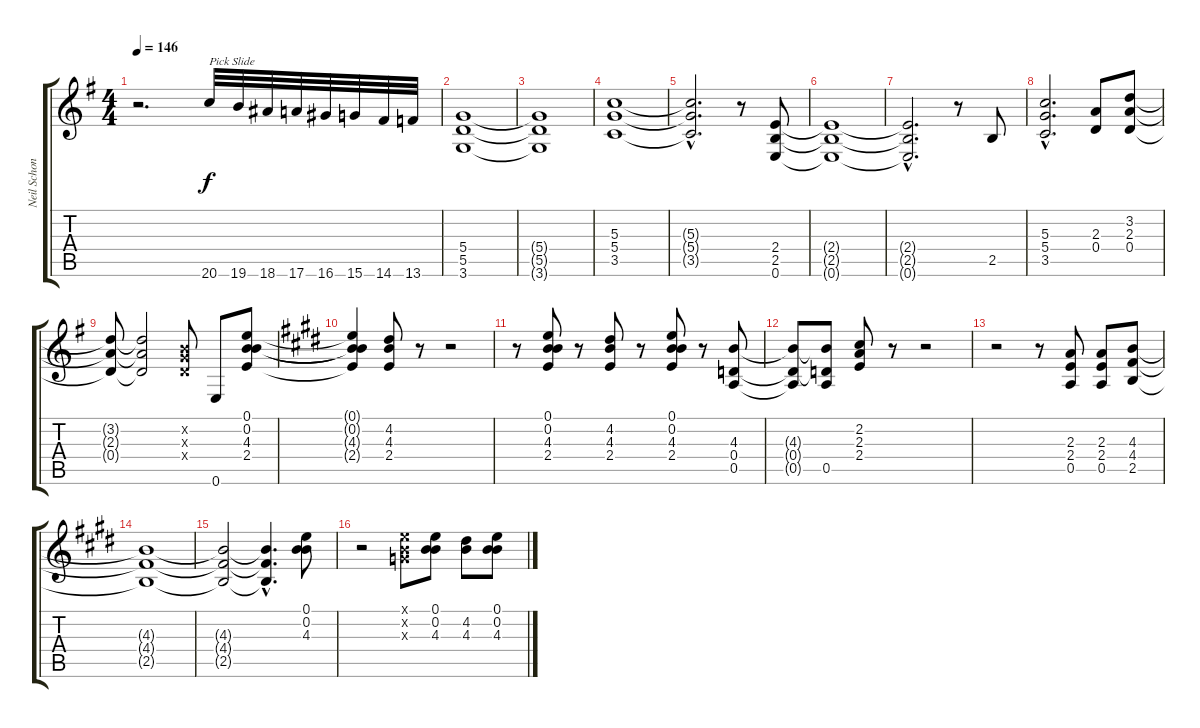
\track ("Neil Schon" "Neil Schon") {instrument distortionguitar}
\staff {score tabs}
\tuning (E4 B3 G3 D3 A2 E2) {hide}
\ts (4 4)
\tempo 146
\clef g2
\ks g
r.2{d dy f instrument distortionguitar} 20.6.32{txt "Pick Slide" instrument guitarfretnoise} 19.6.32 18.6.32 17.6.32 16.6.32 15.6.32 14.6.32 13.6.32 |
(5.4 5.5 3.6).1{instrument distortionguitar} |
(5.4{t} 5.5{t} 3.6{t}).1 |
(5.3 5.4 3.5).1 |
(5.3{hac t} 5.4{hac t} 3.5{hac t}).2{d} r.8 (2.4 2.5 0.6).8 |
(2.4{t} 2.5{t} 0.6{t}).1 |
(2.4{hac t} 2.5{hac t} 0.6{hac t}).2{d} r.8 2.5.8 |
(5.3{hac} 5.4{hac} 3.5{hac}).2{d} (2.3 0.4).8 (3.2 2.3 0.4).8 |
(3.2{t} 2.3{t} 0.4{t}).8 (3.2{t} 2.3{t} 0.4{t}).2 (0.2{x} 0.3{x} 0.4{x}).8 0.6.8 (0.1 0.2 4.3 2.4).8 |
\ks e
(0.1{t} 0.2{t} 4.3{t} 2.4{t}).4 (4.2 4.3 2.4).8 r.8 r.2 |
r.8 (0.1 0.2 4.3 2.4).8 r.8 (4.2 4.3 2.4).8 r.8 (0.1 0.2 4.3 2.4).8 r.8 (4.3 0.4 0.5).8 |
(4.3{t} 0.4{t} 0.5{t}).8 (4.3{t} 0.4{t} 0.5).8 (2.2 2.3 2.4).8 r.8 r.2 |
r.2 r.8 (2.3 2.4 0.5).8 (2.3 2.4 0.5).8 (4.3 4.4 2.5).8 |
(4.3{t} 4.4{t} 2.5{t}).1 |
(4.3{t} 4.4{t} 2.5{t}).2 (4.3{hac t} 4.4{hac t} 2.5{hac t}).4{d} (0.1 0.2 4.3).8 |
r.2 (0.1{x} 0.2{x} 0.3{x}).8 (0.1 0.2 4.3).8 (4.2 4.3).8 (0.1 0.2 4.3).8
